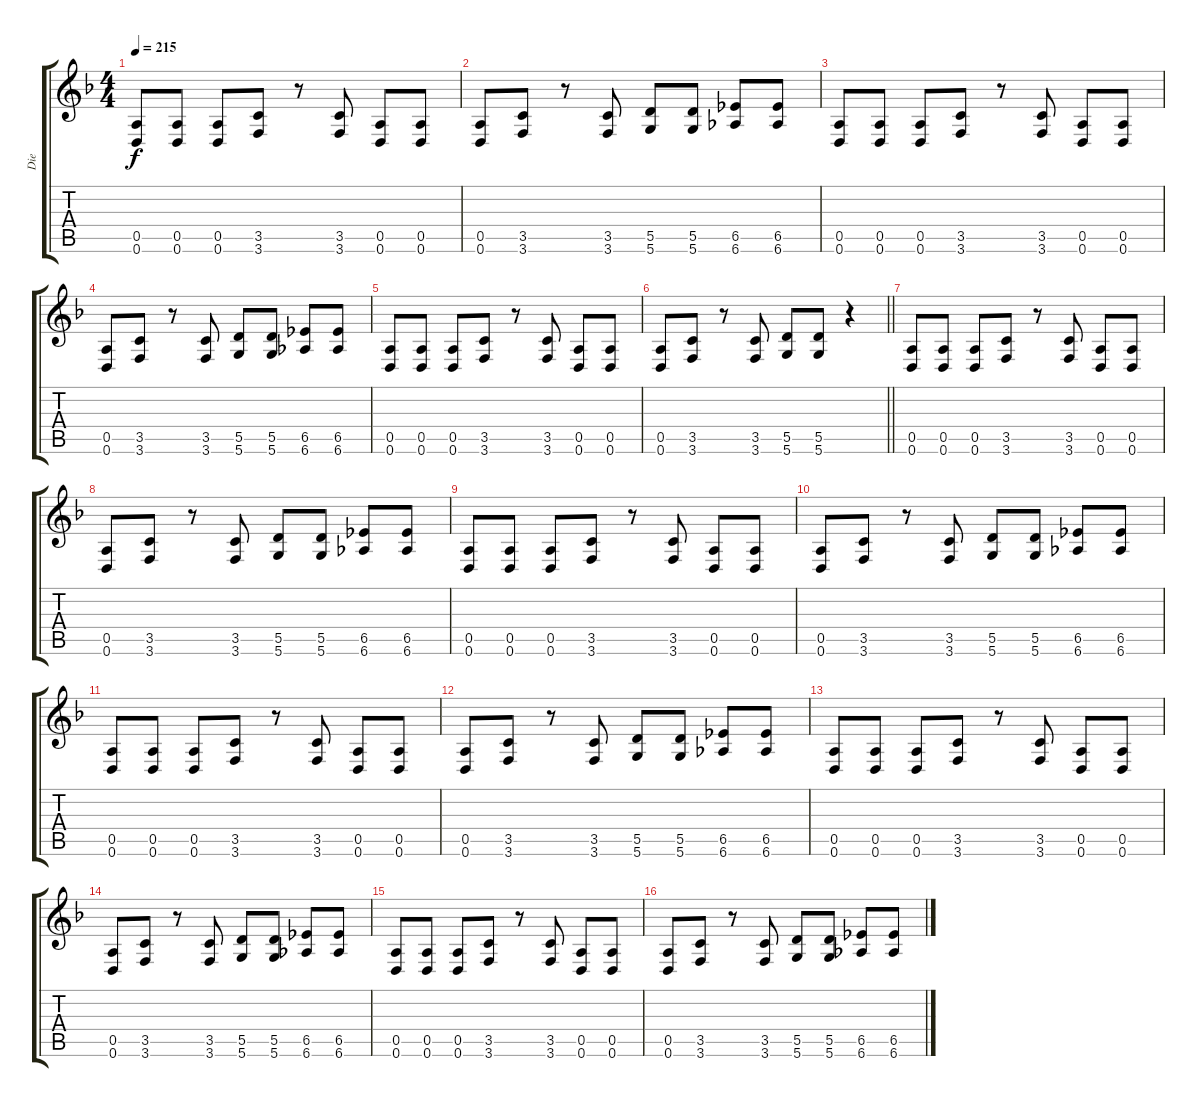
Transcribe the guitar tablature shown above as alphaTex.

\track ("Die" "Die") {instrument distortionguitar}
\staff {score tabs}
\tuning (E4 B3 G3 D3 A2 D2) {hide}
\ts (4 4)
\tempo 215
\clef g2
\ks f
(0.5 0.6).8{dy f} (0.5 0.6).8 (0.5 0.6).8 (3.5 3.6).8 r.8 (3.5 3.6).8 (0.5 0.6).8 (0.5 0.6).8 |
(0.5 0.6).8 (3.5 3.6).8 r.8 (3.5 3.6).8 (5.5 5.6).8 (5.5 5.6).8 (6.5 6.6).8 (6.5 6.6).8 |
(0.5 0.6).8 (0.5 0.6).8 (0.5 0.6).8 (3.5 3.6).8 r.8 (3.5 3.6).8 (0.5 0.6).8 (0.5 0.6).8 |
(0.5 0.6).8 (3.5 3.6).8 r.8 (3.5 3.6).8 (5.5 5.6).8 (5.5 5.6).8 (6.5 6.6).8 (6.5 6.6).8 |
(0.5 0.6).8 (0.5 0.6).8 (0.5 0.6).8 (3.5 3.6).8 r.8 (3.5 3.6).8 (0.5 0.6).8 (0.5 0.6).8 |
\barLineRight lightlight
(0.5 0.6).8 (3.5 3.6).8 r.8 (3.5 3.6).8 (5.5 5.6).8 (5.5 5.6).8 r.4 |
(0.5 0.6).8 (0.5 0.6).8 (0.5 0.6).8 (3.5 3.6).8 r.8 (3.5 3.6).8 (0.5 0.6).8 (0.5 0.6).8 |
(0.5 0.6).8 (3.5 3.6).8 r.8 (3.5 3.6).8 (5.5 5.6).8 (5.5 5.6).8 (6.5 6.6).8 (6.5 6.6).8 |
(0.5 0.6).8 (0.5 0.6).8 (0.5 0.6).8 (3.5 3.6).8 r.8 (3.5 3.6).8 (0.5 0.6).8 (0.5 0.6).8 |
(0.5 0.6).8 (3.5 3.6).8 r.8 (3.5 3.6).8 (5.5 5.6).8 (5.5 5.6).8 (6.5 6.6).8 (6.5 6.6).8 |
(0.5 0.6).8 (0.5 0.6).8 (0.5 0.6).8 (3.5 3.6).8 r.8 (3.5 3.6).8 (0.5 0.6).8 (0.5 0.6).8 |
(0.5 0.6).8 (3.5 3.6).8 r.8 (3.5 3.6).8 (5.5 5.6).8 (5.5 5.6).8 (6.5 6.6).8 (6.5 6.6).8 |
(0.5 0.6).8 (0.5 0.6).8 (0.5 0.6).8 (3.5 3.6).8 r.8 (3.5 3.6).8 (0.5 0.6).8 (0.5 0.6).8 |
(0.5 0.6).8 (3.5 3.6).8 r.8 (3.5 3.6).8 (5.5 5.6).8 (5.5 5.6).8 (6.5 6.6).8 (6.5 6.6).8 |
(0.5 0.6).8 (0.5 0.6).8 (0.5 0.6).8 (3.5 3.6).8 r.8 (3.5 3.6).8 (0.5 0.6).8 (0.5 0.6).8 |
(0.5 0.6).8 (3.5 3.6).8 r.8 (3.5 3.6).8 (5.5 5.6).8 (5.5 5.6).8 (6.5 6.6).8 (6.5 6.6).8
